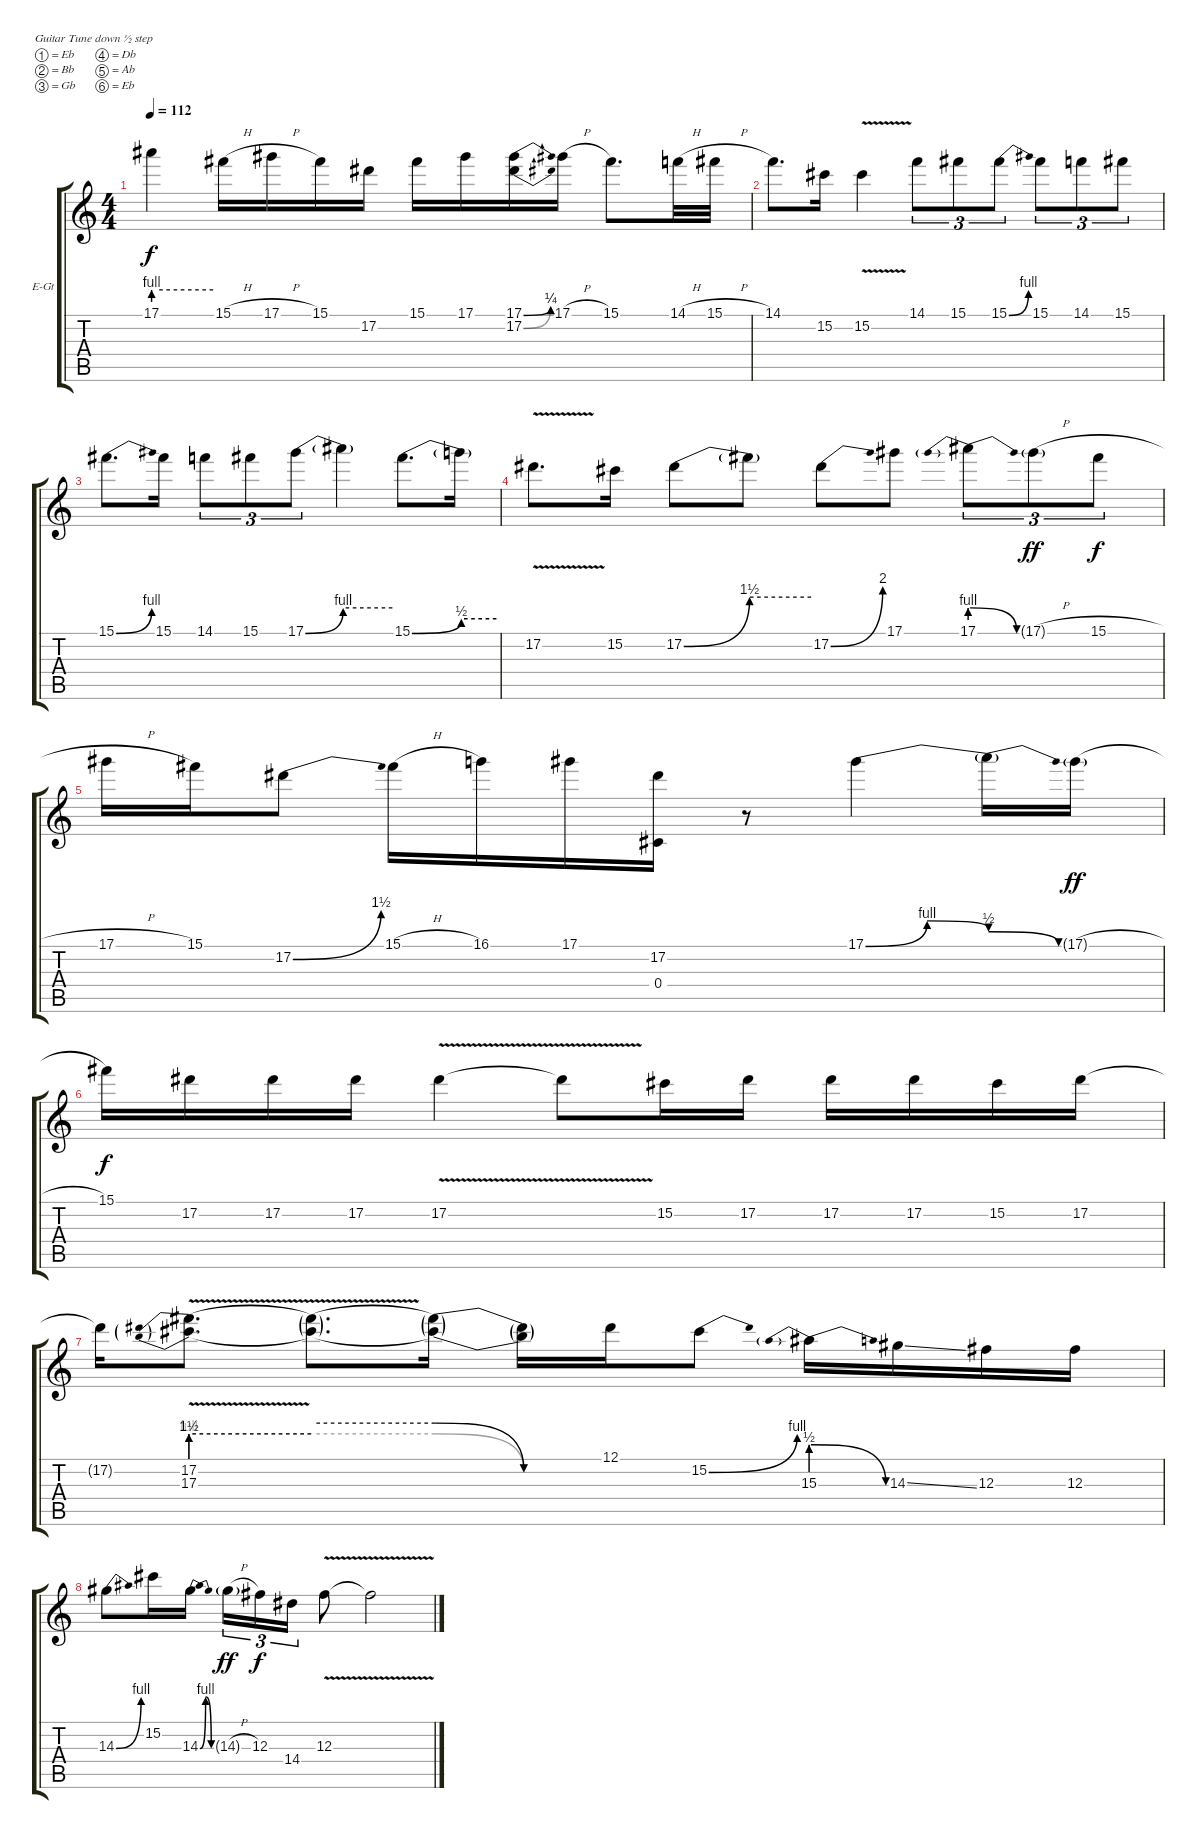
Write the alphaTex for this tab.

\bracketExtendMode groupsimilarinstruments
\firstSystemTrackNameOrientation horizontal
\otherSystemsTrackNameOrientation horizontal
\track ("Guitar (Jimi Hendrix)" "E-Gt") {instrument overdrivenguitar}
\staff {score tabs}
\tuning (Eb4 Bb3 Gb3 Db3 Ab2 Eb2)
\ts (4 4)
\tempo 112
\clef g2
\ks c
17.1{be (hold 0 4 60 4) t}.4{dy f} 15.1{h}.16 17.1{h}.16 15.1.16 17.2.16 15.1.16 17.1.16 (17.1{be (bend 0 0 60 1)} 17.2{be (bend 0 0 60 1)}).16 17.1{h}.16 15.1.8{d} 14.1{h}.32 15.1{h}.32 |
14.1.8{d} 15.2.16 15.2{v}.4 14.1.8{tu (3 2)} 15.1.8{tu (3 2)} 15.1{be (bend 0 0 60 4)}.8{tu (3 2)} 15.1.8{tu (3 2)} 14.1.8{tu (3 2)} 15.1.8{tu (3 2)} |
15.1{be (bend 0 0 60 4)}.8{d} 15.1.16 14.1.8{tu (3 2)} 15.1.8{tu (3 2)} 17.1{be (bend 0 0 60 4)}.8{tu (3 2)} 17.1{be (hold 0 4 60 4) t}.4 15.1{be (bend 0 0 60 2)}.8{d} 15.1{be (hold 0 2 60 2) t}.16 |
17.2{v}.8{d} 15.2.16 17.2{be (bend 0 0 60 6)}.8 17.2{be (hold 0 6 60 6) t}.8 17.2{be (bend 0 0 60 8)}.8 17.1.8 17.1{be (prebendrelease 0 4 60 0)}.8{tu (3 2)} 17.1{h g}.8{tu (3 2) dy ff} 15.1{h}.8{tu (3 2) dy f} |
17.1{h}.16 15.1.16 17.2{be (bend 0 0 60 6)}.8 15.1{h}.16 16.1.16 17.1.16 (17.2 0.4).16 r.8 17.1{be (bendrelease 0 0 30 4 30 4 60 2)}.4 17.1{be (release 0 2 60 0) t}.16 17.1{h g}.16{dy ff} |
15.1.16{dy f} 17.2.16 17.2.16 17.2.16 17.2{v}.4 17.2{v t}.8 15.2.16 17.2.16 17.2.16 17.2.16 15.2.16 17.2.16 |
17.2{t}.16 (17.2{be (prebend 0 6 60 6) v} 17.3{be (prebend 0 4 60 4) v}).8{d} (17.2{be (hold 0 6 60 6) t} 17.3{be (hold 0 4 60 4) t}).8{d} (17.2{be (release 0 6 60 0) t} 17.3{be (release 0 4 60 0) t}).16 (17.2{be (hold 0 0 60 0) t} 17.3{be (hold 0 0 60 0) t}).16 12.1.16 15.2{be (bend 0 0 60 4)}.8 15.3{be (prebendrelease 0 2 60 0)}.16 14.3{ss}.16 12.3.16 12.3.16 |
14.3{be (bend 0 0 60 4)}.8 15.2.16 14.3{be (bendrelease 0 0 30 4 30 4 60 0)}.16 14.3{h g}.16{tu (3 2) dy ff} 12.3.16{tu (3 2) dy f} 14.4.16{tu (3 2)} 12.3{v}.8 12.3{v t}.2
